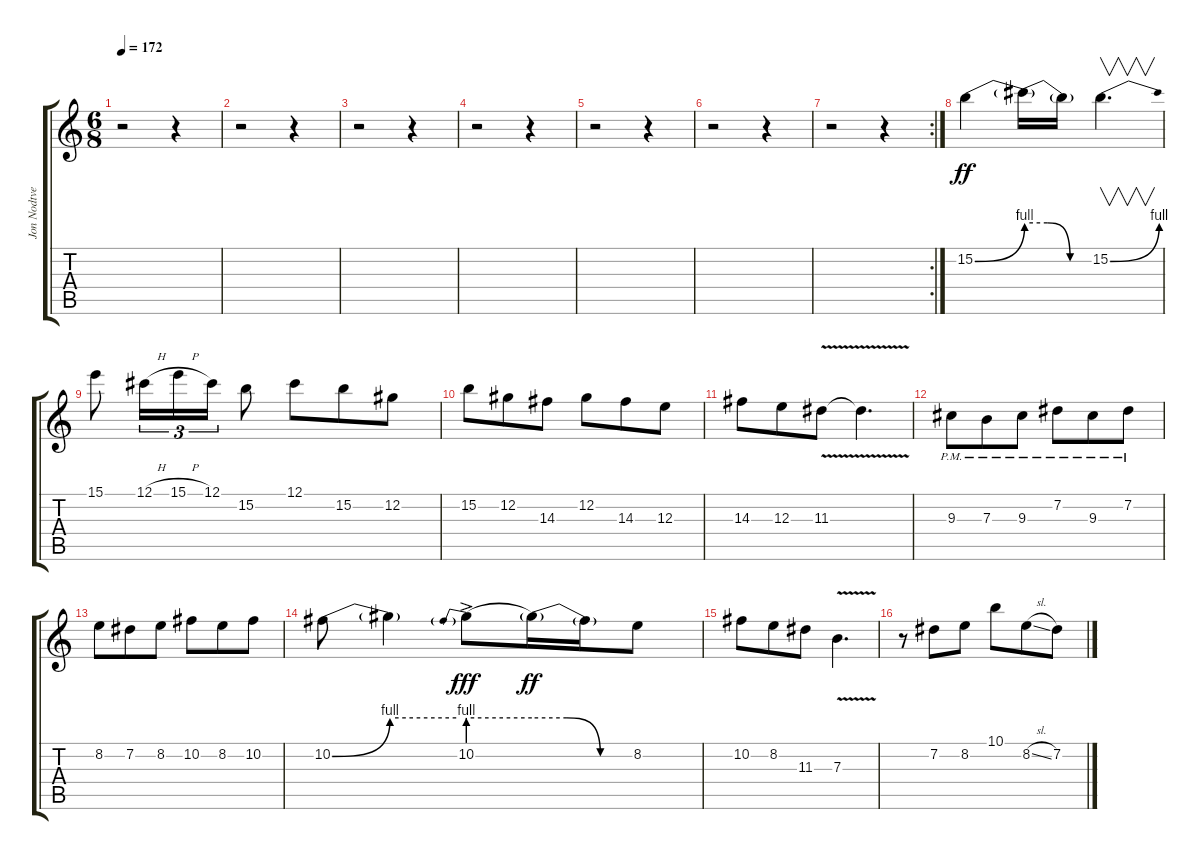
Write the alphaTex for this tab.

\track ("Jon Nodtveidt (Lead)" "Jon Nodtve") {instrument distortionguitar}
\staff {score tabs}
\tuning (Db4 Ab3 E3 B2 Gb2 Db2) {hide}
\ts (6 8)
\tempo 172
\clef g2
\ks c
r.2{dy f} r.4 |
r.2 r.4 |
r.2 r.4 |
r.2 r.4 |
r.2 r.4 |
r.2 r.4 |
\rc 2
r.2 r.4 |
15.2{be (bend 0 0 60 4)}.4{dy ff} 15.2{be (custom 0 4 20 4 40 0 60 0) t}.16 15.2{t}.16 15.2{be (bend 0 0 60 4)}.4{v d} |
15.1.8 12.1{h}.16{tu (3 2)} 15.1{h}.16{tu (3 2)} 12.1.16{tu (3 2)} 15.2.8 12.1.8 15.2.8 12.2.8 |
15.2.8 12.2.8 14.3.8 12.2.8 14.3.8 12.3.8 |
14.3.8 12.3.8 11.3{v}.8 11.3{v t}.4{d} |
9.3{pm}.8 7.3{pm}.8 9.3{pm}.8 7.2{pm}.8 9.3{pm}.8 7.2{pm}.8 |
8.2.8 7.2.8 8.2.8 10.2.8 8.2.8 10.2.8 |
10.2{be (bend 0 0 60 4)}.8 10.2{be (hold 0 4 60 4) t}.4 10.2{be (prebend 0 4 60 4) ac}.8{dy fff} 10.2{be (custom 0 4 20 4 40 0 60 0) t}.16{dy ff} 10.2{t}.16 8.2.8 |
10.2.8 8.2.8 11.3.8 7.3{v}.4{d} |
r.8 7.2.8 8.2.8 10.1.8 8.2{sl}.8 7.2.8
